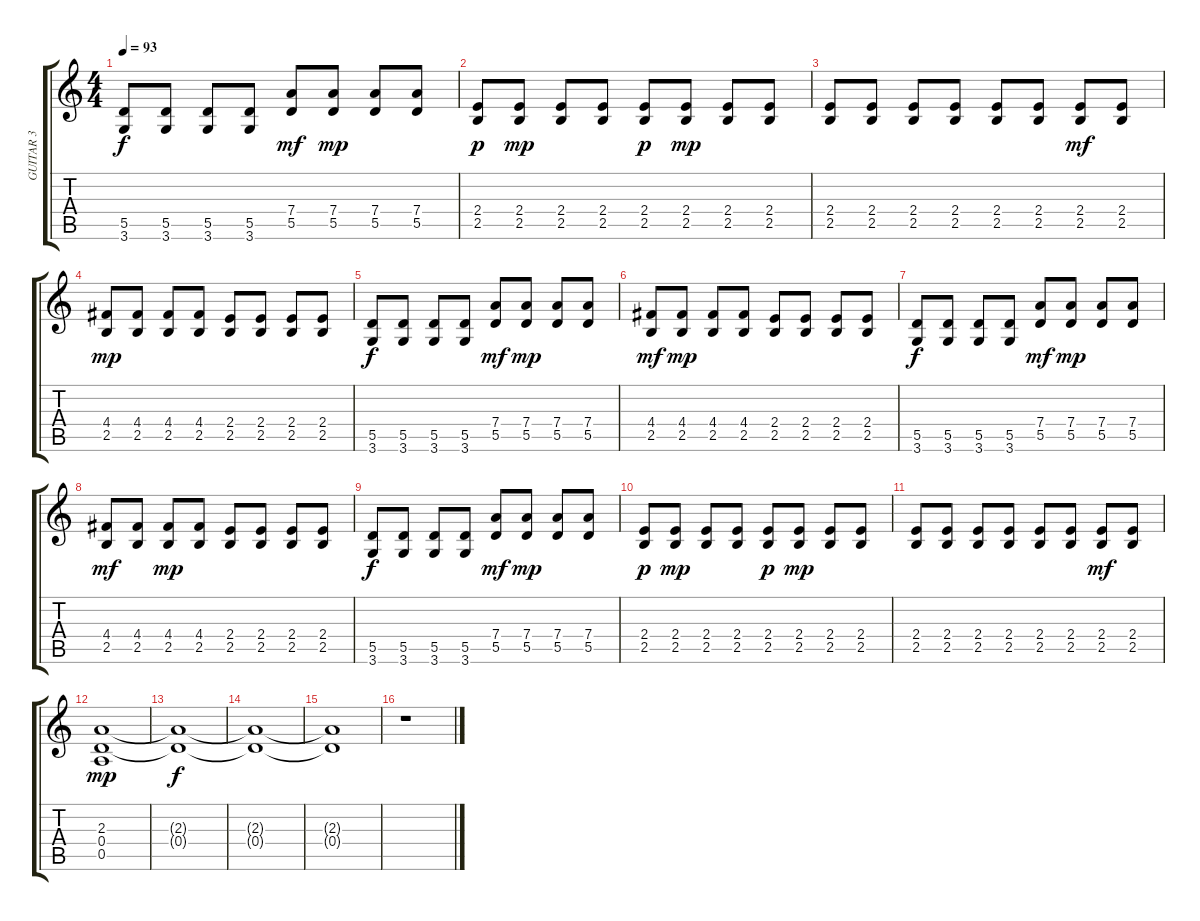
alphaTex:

\track ("GUITAR 3" "GUITAR 3") {instrument distortionguitar}
\staff {score tabs}
\tuning (E4 B3 G3 D3 A2 E2) {hide}
\ts (4 4)
\tempo 93
\clef g2
\ks c
(5.5 3.6).8{dy f} (5.5 3.6).8 (5.5 3.6).8 (5.5 3.6).8 (7.4 5.5).8{dy mf} (7.4 5.5).8{dy mp} (7.4 5.5).8 (7.4 5.5).8 |
(2.4 2.5).8{dy p} (2.4 2.5).8{dy mp} (2.4 2.5).8 (2.4 2.5).8 (2.4 2.5).8{dy p} (2.4 2.5).8{dy mp} (2.4 2.5).8 (2.4 2.5).8 |
(2.4 2.5).8 (2.4 2.5).8 (2.4 2.5).8 (2.4 2.5).8 (2.4 2.5).8 (2.4 2.5).8 (2.4 2.5).8{dy mf} (2.4 2.5).8 |
(4.4 2.5).8{dy mp} (4.4 2.5).8 (4.4 2.5).8 (4.4 2.5).8 (2.4 2.5).8 (2.4 2.5).8 (2.4 2.5).8 (2.4 2.5).8 |
(5.5 3.6).8{dy f} (5.5 3.6).8 (5.5 3.6).8 (5.5 3.6).8 (7.4 5.5).8{dy mf} (7.4 5.5).8{dy mp} (7.4 5.5).8 (7.4 5.5).8 |
(4.4 2.5).8{dy mf} (4.4 2.5).8{dy mp} (4.4 2.5).8 (4.4 2.5).8 (2.4 2.5).8 (2.4 2.5).8 (2.4 2.5).8 (2.4 2.5).8 |
(5.5 3.6).8{dy f} (5.5 3.6).8 (5.5 3.6).8 (5.5 3.6).8 (7.4 5.5).8{dy mf} (7.4 5.5).8{dy mp} (7.4 5.5).8 (7.4 5.5).8 |
(4.4 2.5).8{dy mf} (4.4 2.5).8 (4.4 2.5).8{dy mp} (4.4 2.5).8 (2.4 2.5).8 (2.4 2.5).8 (2.4 2.5).8 (2.4 2.5).8 |
(5.5 3.6).8{dy f} (5.5 3.6).8 (5.5 3.6).8 (5.5 3.6).8 (7.4 5.5).8{dy mf} (7.4 5.5).8{dy mp} (7.4 5.5).8 (7.4 5.5).8 |
(2.4 2.5).8{dy p} (2.4 2.5).8{dy mp} (2.4 2.5).8 (2.4 2.5).8 (2.4 2.5).8{dy p} (2.4 2.5).8{dy mp} (2.4 2.5).8 (2.4 2.5).8 |
(2.4 2.5).8 (2.4 2.5).8 (2.4 2.5).8 (2.4 2.5).8 (2.4 2.5).8 (2.4 2.5).8 (2.4 2.5).8{dy mf} (2.4 2.5).8 |
(2.3 0.4 0.5).1{dy mp} |
(2.3{t} 0.4{t}).1{dy f} |
(2.3{t} 0.4{t}).1 |
(2.3{t} 0.4{t}).1 |
r.1
